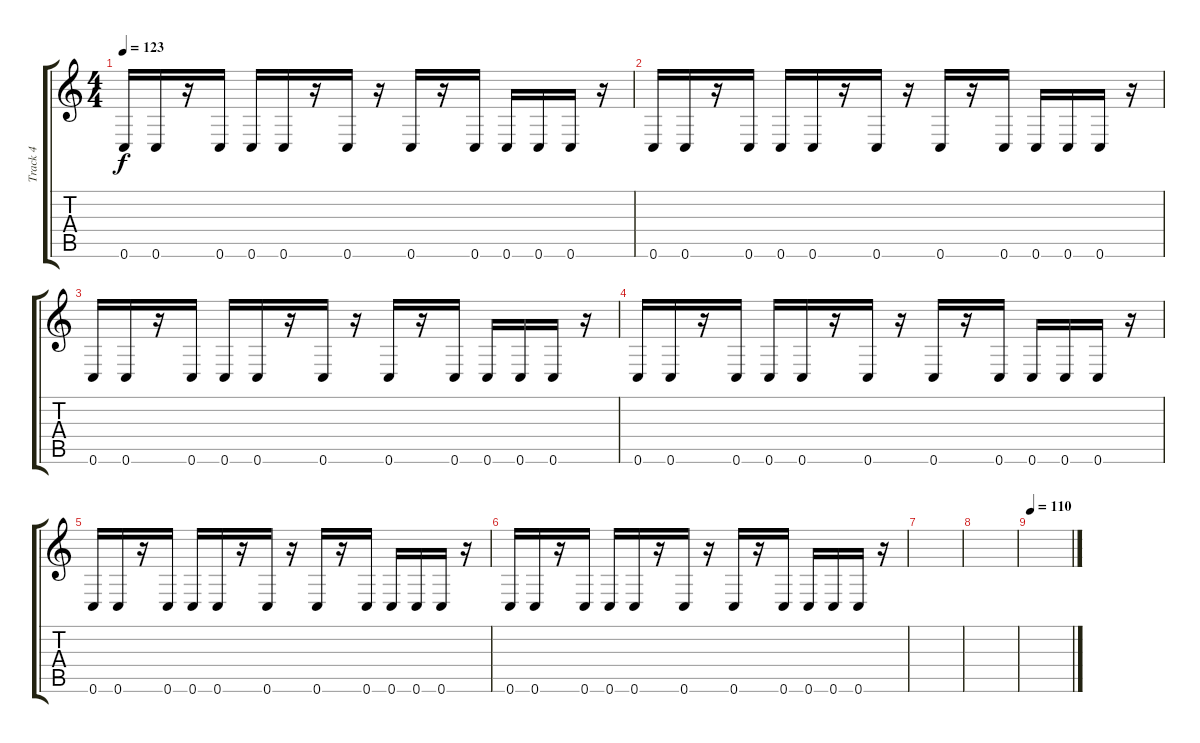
\track ("Track 4" "Track 4") {instrument overdrivenguitar}
\staff {score tabs}
\tuning (D4 A3 F3 C3 G2 C2) {hide}
\ts (4 4)
\tempo 123
\clef g2
\ks c
0.6.16{dy f} 0.6.16 r.16 0.6.16 0.6.16 0.6.16 r.16 0.6.16 r.16 0.6.16 r.16 0.6.16 0.6.16 0.6.16 0.6.16 r.16 |
0.6.16 0.6.16 r.16 0.6.16 0.6.16 0.6.16 r.16 0.6.16 r.16 0.6.16 r.16 0.6.16 0.6.16 0.6.16 0.6.16 r.16 |
0.6.16 0.6.16 r.16 0.6.16 0.6.16 0.6.16 r.16 0.6.16 r.16 0.6.16 r.16 0.6.16 0.6.16 0.6.16 0.6.16 r.16 |
0.6.16 0.6.16 r.16 0.6.16 0.6.16 0.6.16 r.16 0.6.16 r.16 0.6.16 r.16 0.6.16 0.6.16 0.6.16 0.6.16 r.16 |
0.6.16 0.6.16 r.16 0.6.16 0.6.16 0.6.16 r.16 0.6.16 r.16 0.6.16 r.16 0.6.16 0.6.16 0.6.16 0.6.16 r.16 |
0.6.16 0.6.16 r.16 0.6.16 0.6.16 0.6.16 r.16 0.6.16 r.16 0.6.16 r.16 0.6.16 0.6.16 0.6.16 0.6.16 r.16 |
|
|
\tempo 110
